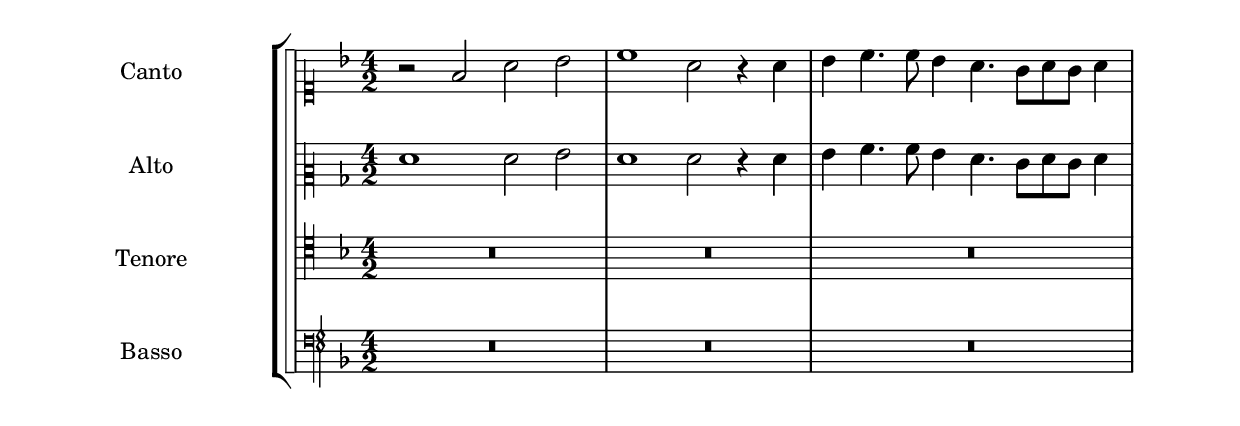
\version "2.16.0"
\include "english.ly"

\include "../../include/macros.ly" 

cantoXXIX = \relative c' {
    \fourTwoCommonTime
    \clef "petrucci-c1"
    \key f \major

    r2 f a bf | c1 a2 r4 a | bf c4. c8 bf4 a4.( g8[ a g] a4) | }

altoXXIX = \relative c' {
    \fourTwoCommonTime
    \clef "petrucci-c2"
    \key f \major

    f1 f2 g | f1 f2 r4 f | g a4. a8 g4 f4.( e8[ f e] f4) }

tenoreXXIX = \relative c {
    \fourTwoCommonTime
    \clef "petrucci-c4"
    \key f \major

    R\breve*3 }

bassoXXIX = \relative c {
    \fourTwoCommonTime
    \clef "petrucci-f4"
    \key f \major

    R\breve*3 }


    
\layout {
    ragged-bottom = ##t
    \context {
    }
    indent = 4\cm
    incipit-width = 2\cm
}
   \score {
        \new StaffGroup \with {
          systemStartDelimiter = #'SystemStartSquare
        } <<
            \new ChoirStaff = choirStaff <<
                \new Voice << 
                    \override Slur #'transparent = ##t 
                    \set Staff.instrumentName = #"Canto"
                    \cantoXXIX 
                >>
                \new Voice << 
                    \override Slur #'transparent = ##t 
                    \set Staff.instrumentName = #"Alto"
                    \altoXXIX 
                >>
                \new Voice << 
                    \set Staff.instrumentName = #"Tenore"
                    \tenoreXXIX 
                >>
                \new Voice << 
                    \set Staff.instrumentName = #"Basso"
                    \bassoXXIX 
                >>
            >>
        >>
}



